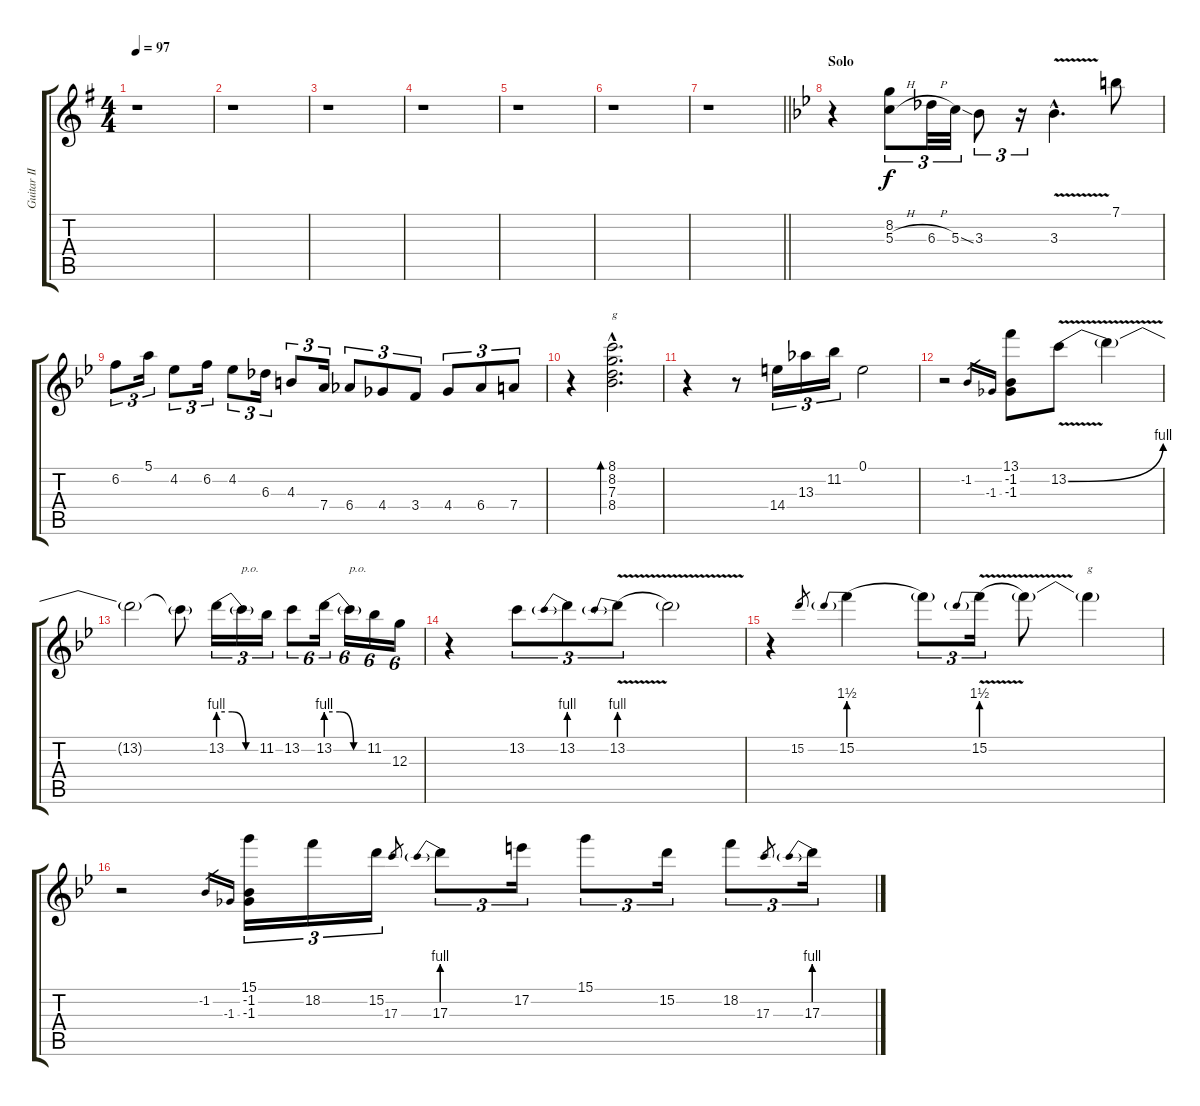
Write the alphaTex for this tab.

\track ("Guitar II" "Guitar II") {instrument distortionguitar}
\staff {score tabs}
\tuning (E4 B3 G3 D3 A2 E2) {hide}
\ts (4 4)
\tempo 97
\clef g2
\ks g
r.1{dy f} |
r.1 |
r.1 |
r.1 |
r.1 |
r.1 |
\barLineRight lightlight
r.1 |
\section ("" "Solo")
\ks bb
r.4{volume 16 balance 8} (8.2 5.3{h}).8{tu (3 2)} 6.3{h}.32{tu (3 2)} 5.3{ss}.32{tu (3 2)} 3.3.8{tu (3 2)} r.16{tu (3 2)} 3.3{v hac}.4{d} 7.1.8 |
6.2.8{tu (3 2)} 5.1.16{tu (3 2)} 4.2.8{tu (3 2)} 6.2.16{tu (3 2)} 4.2.8{tu (3 2)} 6.3.16{tu (3 2)} 4.3.8{tu (3 2)} 7.4.16{tu (3 2)} 6.4.8{tu (3 2)} 4.4.8{tu (3 2)} 3.4.8{tu (3 2)} 4.4.8{tu (3 2)} 6.4.8{tu (3 2)} 7.4.8{tu (3 2)} |
r.4 (8.1{hac} 8.2{hac} 7.3{hac} 8.4{hac}).2{d bd 240 txt "g"} |
r.4 r.8 14.4.16{tu (3 2)} 13.3.16{tu (3 2)} 11.2.16{tu (3 2)} 0.1.2 |
r.2 -1.2.16{gr} -1.3.16{gr} (13.1 -1.2 -1.3).8 13.2{be (bend 0 0 60 4) v}.8 13.2{t}.4 |
13.2{t}.2 13.2{t}.8 13.2{be (custom 0 4 20 4 40 0 60 0)}.16{tu (3 2)} 13.2{t}.16{tu (3 2) txt "p.o."} 11.2.16{tu (3 2)} 13.2.8{tu (6 4)} 13.2{be (custom 0 4 20 4 40 0 60 0)}.16{tu (6 4)} 13.2{t}.16{tu (6 4) txt "p.o."} 11.2.16{tu (6 4)} 12.3.16{tu (6 4)} |
r.4 13.2.8{tu (3 2)} 13.2{be (prebend 0 4 60 4)}.8{tu (3 2)} 13.2{be (prebend 0 4 60 4) v}.8{tu (3 2)} 13.2{t}.2 |
r.4 15.2.8{gr} 15.2{be (prebend 0 6 60 6)}.4 15.2{t}.8{tu (3 2)} 15.2{be (prebend 0 6 60 6) v}.16{tu (3 2)} 15.2{t}.8 15.2{t}.4{txt "g"} |
r.2 -1.2.16{gr} -1.3.16{gr} (15.1 -1.2 -1.3).16{tu (3 2)} 18.2.16{tu (3 2)} 15.2.16{tu (3 2)} 17.3.8{gr} 17.3{be (prebend 0 4 60 4)}.8{tu (3 2)} 17.2.16{tu (3 2)} 15.1.8{tu (3 2)} 15.2.16{tu (3 2)} 18.2.8{tu (3 2)} 17.3.8{gr} 17.3{be (prebend 0 4 60 4)}.16{tu (3 2)}
